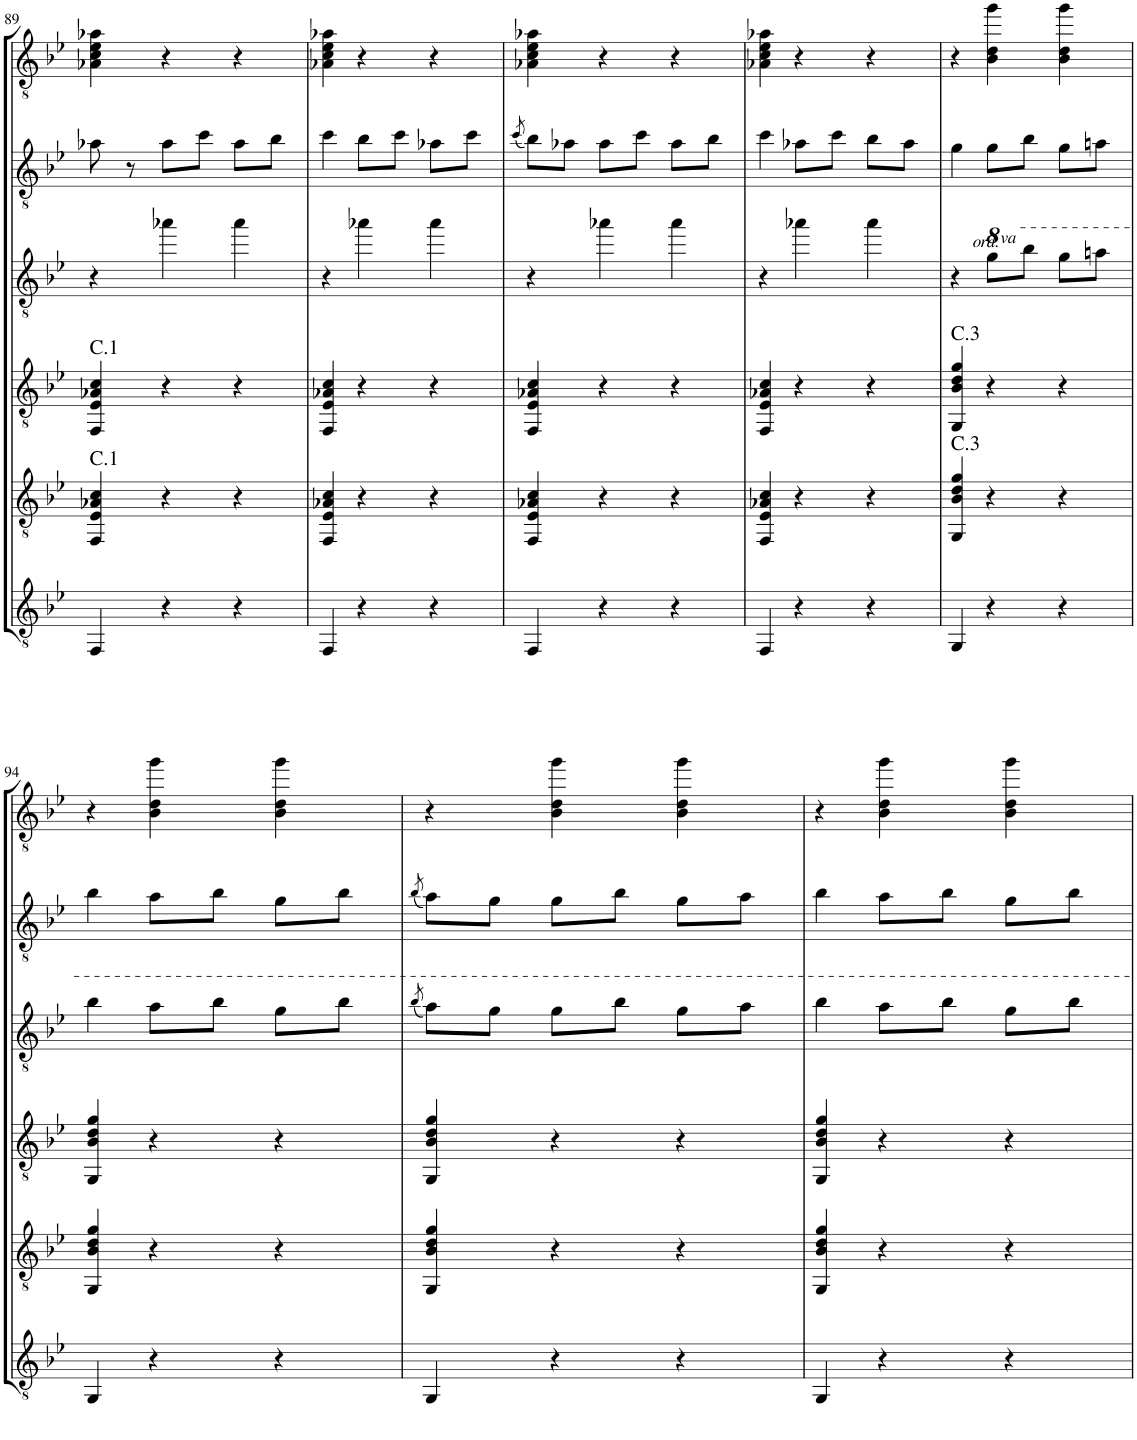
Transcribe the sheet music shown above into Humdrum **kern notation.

**kern	**kern	**kern	**kern	**kern	**kern
*part6	*part5	*part4	*part3	*part2	*part1
*staff6	*staff5	*staff4	*staff3	*staff2	*staff1
*I"C.G.	*I"Gtr.5	*I"Gtr.4	*I"Gtr.3	*I"Gtr.2	*I"Gtr.1
!!LO:PB:g=z
*clefGv2	*clefGv2	*clefGv2	*clefGv2	*clefGv2	*clefGv2
*k[b-e-]	*k[b-e-]	*k[b-e-]	*k[b-e-]	*k[b-e-]	*k[b-e-]
*M3/4	*M3/4	*M3/4	*M3/4	*M3/4	*M3/4
=89	=89	=89	=89	=89	=89
!	!	!LO:TX:a:t=C.1	!	!	!
!	!LO:TX:a:t=C.1	!	!	!	!
4FF/	4FF/ 4E-/ 4A-X/ 4c/	4FF/ 4E-/ 4A-X/ 4c/	4r	8a-X\	4A-X\ 4c\ 4e-\ 4a-X\
.	.	.	.	8r	.
4r	4r	4r	4aa-X\	8a-\L	4r
.	.	.	.	8cc\J	.
4r	4r	4r	4aa-\	8a-\L	4r
.	.	.	.	8b-\J	.
=90	=90	=90	=90	=90	=90
4FF/	4FF/ 4E-/ 4A-X/ 4c/	4FF/ 4E-/ 4A-X/ 4c/	4r	4cc\	4A-X\ 4c\ 4e-\ 4a-X\
4r	4r	4r	4aa-X\	8b-\L	4r
.	.	.	.	8cc\J	.
4r	4r	4r	4aa-\	8a-X\L	4r
.	.	.	.	8cc\J	.
=91	=91	=91	=91	=91	=91
.	.	.	.	(8qcc/	.
4FF/	4FF/ 4E-/ 4A-X/ 4c/	4FF/ 4E-/ 4A-X/ 4c/	4r	8b-\L)	4A-X\ 4c\ 4e-\ 4a-X\
.	.	.	.	8a-X\J	.
4r	4r	4r	4aa-X\	8a-\L	4r
.	.	.	.	8cc\J	.
4r	4r	4r	4aa-\	8a-\L	4r
.	.	.	.	8b-\J	.
=92	=92	=92	=92	=92	=92
4FF/	4FF/ 4E-/ 4A-X/ 4c/	4FF/ 4E-/ 4A-X/ 4c/	4r	4cc\	4A-X\ 4c\ 4e-\ 4a-X\
4r	4r	4r	4aa-X\	8a-X\L	4r
.	.	.	.	8cc\J	.
4r	4r	4r	4aa-\	8b-\L	4r
.	.	.	.	8a-\J	.
=93	=93	=93	=93	=93	=93
!	!	!LO:TX:a:t=C.3	!	!	!
!	!LO:TX:a:t=C.3	!	!	!	!
4GG/	4GG/ 4B-/ 4d/ 4g/	4GG/ 4B-/ 4d/ 4g/	4r	4g\	4r
!	!	!	!LO:TX:a:i:t=ord.	!	!
4r	4r	4r	8gg\L	8g\L	4B-\ 4d\ 4gg\
.	.	.	8bb-\J	8b-\J	.
4r	4r	4r	8gg\L	8g\L	4B-\ 4d\ 4gg\
.	.	.	8aan\J	8an\J	.
!!LO:LB:g=z
=94	=94	=94	=94	=94	=94
4GG/	4GG/ 4B-/ 4d/ 4g/	4GG/ 4B-/ 4d/ 4g/	4bb-\	4b-\	4r
4r	4r	4r	8aa\L	8a\L	4B-\ 4d\ 4gg\
.	.	.	8bb-\J	8b-\J	.
4r	4r	4r	8gg\L	8g\L	4B-\ 4d\ 4gg\
.	.	.	8bb-\J	8b-\J	.
=95	=95	=95	=95	=95	=95
.	.	.	(8qbb-/	(8qb-/	.
4GG/	4GG/ 4B-/ 4d/ 4g/	4GG/ 4B-/ 4d/ 4g/	8aa\L)	8a\L)	4r
.	.	.	8gg\J	8g\J	.
4r	4r	4r	8gg\L	8g\L	4B-\ 4d\ 4gg\
.	.	.	8bb-\J	8b-\J	.
4r	4r	4r	8gg\L	8g\L	4B-\ 4d\ 4gg\
.	.	.	8aa\J	8a\J	.
=96	=96	=96	=96	=96	=96
4GG/	4GG/ 4B-/ 4d/ 4g/	4GG/ 4B-/ 4d/ 4g/	4bb-\	4b-\	4r
4r	4r	4r	8aa\L	8a\L	4B-\ 4d\ 4gg\
.	.	.	8bb-\J	8b-\J	.
4r	4r	4r	8gg\L	8g\L	4B-\ 4d\ 4gg\
.	.	.	8bb-\J	8b-\J	.
=	=	=	=	=	=
*-	*-	*-	*-	*-	*-
